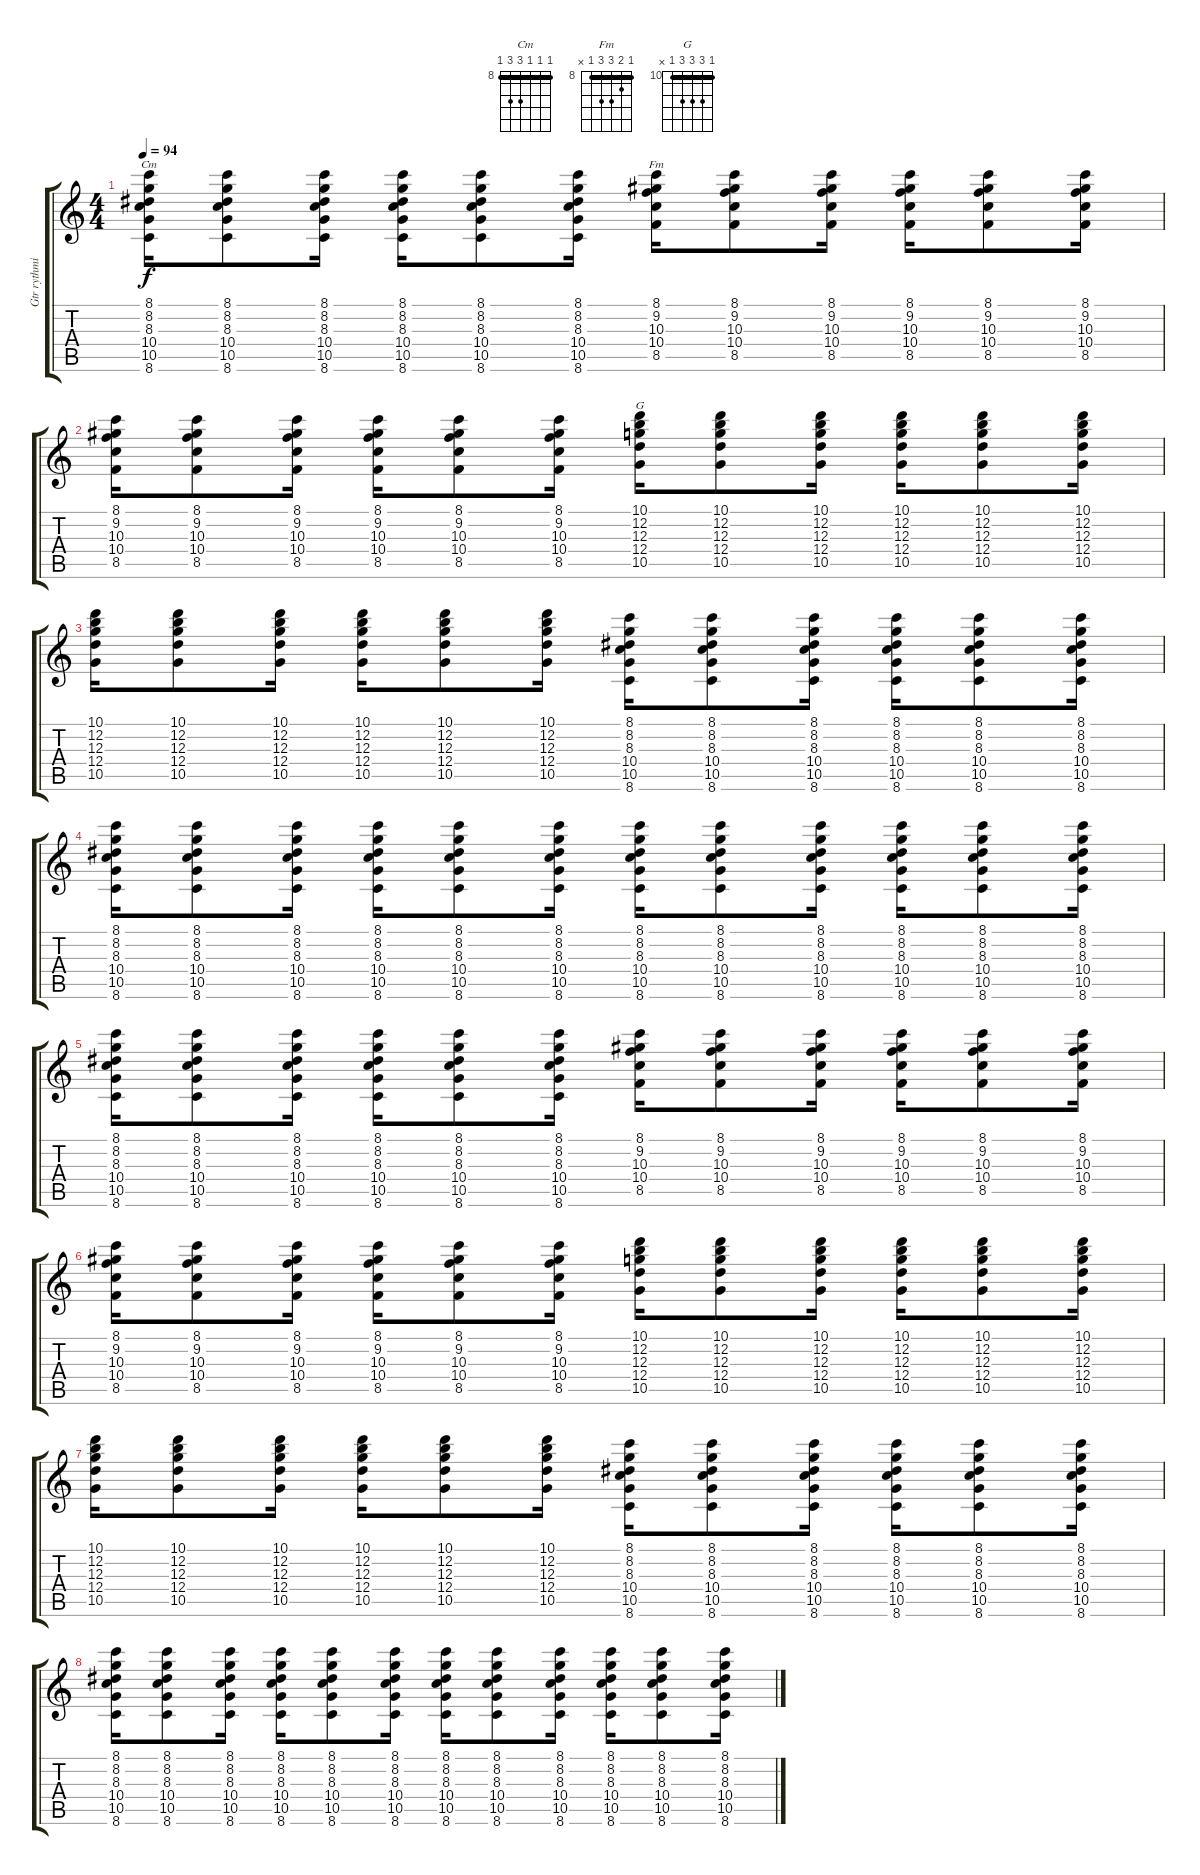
\track ("Gtr rythmique" "Gtr rythmi") {instrument acousticguitarsteel}
\staff {score tabs}
\tuning (E4 B3 G3 D3 A2 E2) {hide}
\chord ("Cm" 8 8 8 10 10 8) {firstfret 8 barre 8}
\chord ("Fm" 8 9 10 10 8 x) {firstfret 8 barre 8}
\chord ("G" 10 12 12 12 10 x) {firstfret 10 barre 10}
\ts (4 4)
\tempo 94
\clef g2
\ks c
(8.1 8.2 8.3 10.4 10.5 8.6).16{ch "Cm" dy f} (8.1 8.2 8.3 10.4 10.5 8.6).8 (8.1 8.2 8.3 10.4 10.5 8.6).16 (8.1 8.2 8.3 10.4 10.5 8.6).16 (8.1 8.2 8.3 10.4 10.5 8.6).8 (8.1 8.2 8.3 10.4 10.5 8.6).16 (8.1 9.2 10.3 10.4 8.5).16{ch "Fm"} (8.1 9.2 10.3 10.4 8.5).8 (8.1 9.2 10.3 10.4 8.5).16 (8.1 9.2 10.3 10.4 8.5).16 (8.1 9.2 10.3 10.4 8.5).8 (8.1 9.2 10.3 10.4 8.5).16 |
(8.1 9.2 10.3 10.4 8.5).16 (8.1 9.2 10.3 10.4 8.5).8 (8.1 9.2 10.3 10.4 8.5).16 (8.1 9.2 10.3 10.4 8.5).16 (8.1 9.2 10.3 10.4 8.5).8 (8.1 9.2 10.3 10.4 8.5).16 (10.1 12.2 12.3 12.4 10.5).16{ch "G"} (10.1 12.2 12.3 12.4 10.5).8 (10.1 12.2 12.3 12.4 10.5).16 (10.1 12.2 12.3 12.4 10.5).16 (10.1 12.2 12.3 12.4 10.5).8 (10.1 12.2 12.3 12.4 10.5).16 |
(10.1 12.2 12.3 12.4 10.5).16 (10.1 12.2 12.3 12.4 10.5).8 (10.1 12.2 12.3 12.4 10.5).16 (10.1 12.2 12.3 12.4 10.5).16 (10.1 12.2 12.3 12.4 10.5).8 (10.1 12.2 12.3 12.4 10.5).16 (8.1 8.2 8.3 10.4 10.5 8.6).16 (8.1 8.2 8.3 10.4 10.5 8.6).8 (8.1 8.2 8.3 10.4 10.5 8.6).16 (8.1 8.2 8.3 10.4 10.5 8.6).16 (8.1 8.2 8.3 10.4 10.5 8.6).8 (8.1 8.2 8.3 10.4 10.5 8.6).16 |
(8.1 8.2 8.3 10.4 10.5 8.6).16 (8.1 8.2 8.3 10.4 10.5 8.6).8 (8.1 8.2 8.3 10.4 10.5 8.6).16 (8.1 8.2 8.3 10.4 10.5 8.6).16 (8.1 8.2 8.3 10.4 10.5 8.6).8 (8.1 8.2 8.3 10.4 10.5 8.6).16 (8.1 8.2 8.3 10.4 10.5 8.6).16 (8.1 8.2 8.3 10.4 10.5 8.6).8 (8.1 8.2 8.3 10.4 10.5 8.6).16 (8.1 8.2 8.3 10.4 10.5 8.6).16 (8.1 8.2 8.3 10.4 10.5 8.6).8 (8.1 8.2 8.3 10.4 10.5 8.6).16 |
(8.1 8.2 8.3 10.4 10.5 8.6).16 (8.1 8.2 8.3 10.4 10.5 8.6).8 (8.1 8.2 8.3 10.4 10.5 8.6).16 (8.1 8.2 8.3 10.4 10.5 8.6).16 (8.1 8.2 8.3 10.4 10.5 8.6).8 (8.1 8.2 8.3 10.4 10.5 8.6).16 (8.1 9.2 10.3 10.4 8.5).16 (8.1 9.2 10.3 10.4 8.5).8 (8.1 9.2 10.3 10.4 8.5).16 (8.1 9.2 10.3 10.4 8.5).16 (8.1 9.2 10.3 10.4 8.5).8 (8.1 9.2 10.3 10.4 8.5).16 |
(8.1 9.2 10.3 10.4 8.5).16 (8.1 9.2 10.3 10.4 8.5).8 (8.1 9.2 10.3 10.4 8.5).16 (8.1 9.2 10.3 10.4 8.5).16 (8.1 9.2 10.3 10.4 8.5).8 (8.1 9.2 10.3 10.4 8.5).16 (10.1 12.2 12.3 12.4 10.5).16 (10.1 12.2 12.3 12.4 10.5).8 (10.1 12.2 12.3 12.4 10.5).16 (10.1 12.2 12.3 12.4 10.5).16 (10.1 12.2 12.3 12.4 10.5).8 (10.1 12.2 12.3 12.4 10.5).16 |
(10.1 12.2 12.3 12.4 10.5).16 (10.1 12.2 12.3 12.4 10.5).8 (10.1 12.2 12.3 12.4 10.5).16 (10.1 12.2 12.3 12.4 10.5).16 (10.1 12.2 12.3 12.4 10.5).8 (10.1 12.2 12.3 12.4 10.5).16 (8.1 8.2 8.3 10.4 10.5 8.6).16 (8.1 8.2 8.3 10.4 10.5 8.6).8 (8.1 8.2 8.3 10.4 10.5 8.6).16 (8.1 8.2 8.3 10.4 10.5 8.6).16 (8.1 8.2 8.3 10.4 10.5 8.6).8 (8.1 8.2 8.3 10.4 10.5 8.6).16 |
(8.1 8.2 8.3 10.4 10.5 8.6).16 (8.1 8.2 8.3 10.4 10.5 8.6).8 (8.1 8.2 8.3 10.4 10.5 8.6).16 (8.1 8.2 8.3 10.4 10.5 8.6).16 (8.1 8.2 8.3 10.4 10.5 8.6).8 (8.1 8.2 8.3 10.4 10.5 8.6).16 (8.1 8.2 8.3 10.4 10.5 8.6).16 (8.1 8.2 8.3 10.4 10.5 8.6).8 (8.1 8.2 8.3 10.4 10.5 8.6).16 (8.1 8.2 8.3 10.4 10.5 8.6).16 (8.1 8.2 8.3 10.4 10.5 8.6).8 (8.1 8.2 8.3 10.4 10.5 8.6).16
